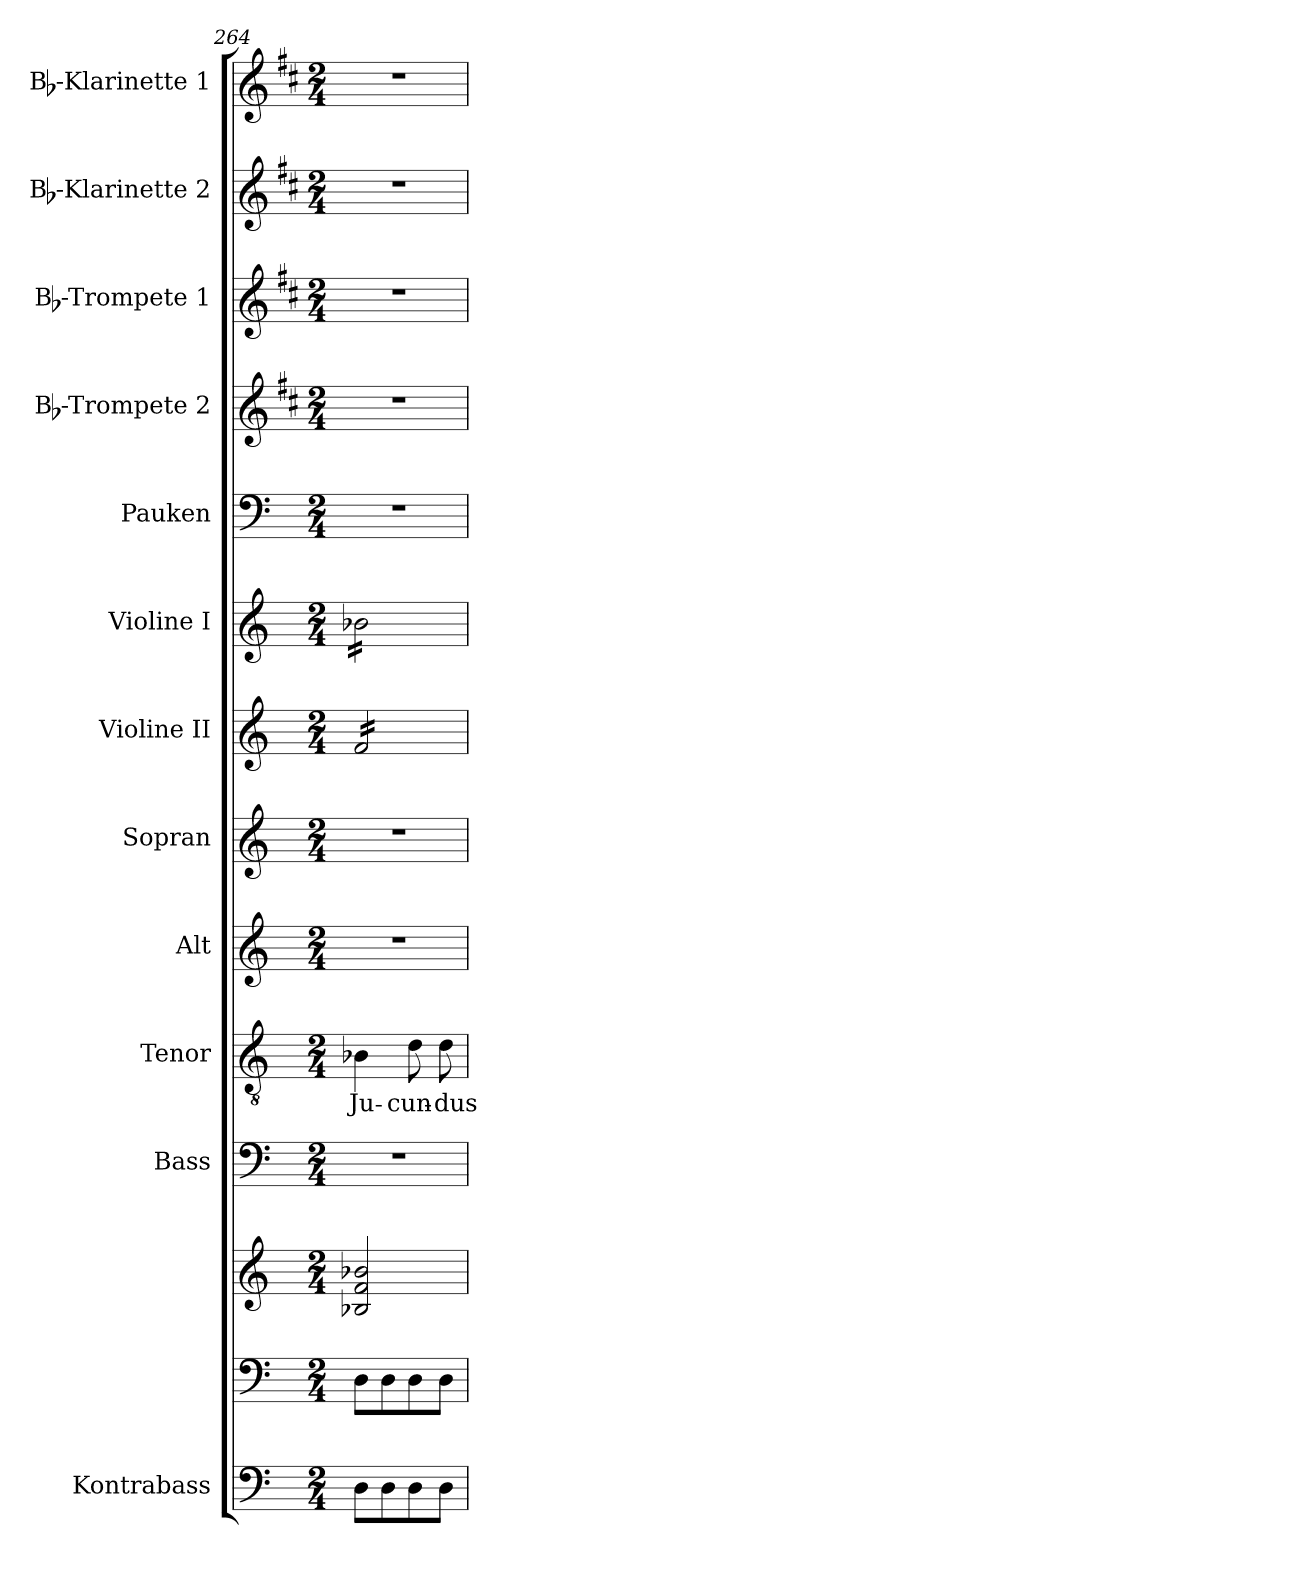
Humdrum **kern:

**kern	**kern	**kern	**kern	**kern	**text	**kern	**kern	**kern	**kern	**kern	**kern	**kern	**kern	**kern
*part13	*part12	*part12	*part11	*part10	*part10	*part9	*part8	*part7	*part6	*part5	*part4	*part3	*part2	*part1
*staff14	*staff13	*staff12	*staff11	*staff10	*staff10	*staff9	*staff8	*staff7	*staff6	*staff5	*staff4	*staff3	*staff2	*staff1
*I"Kontrabass	*	*	*I"Bass	*I"Tenor	*	*I"Alt	*I"Sopran	*I"Violine II	*I"Violine I	*I"Pauken	*I"Bb-Trompete 2	*I"Bb-Trompete 1	*I"Bb-Klarinette 2	*I"Bb-Klarinette 1
*I'Kb.	*	*	*I'B.	*I'T.	*	*I'A.	*I'S.	*I'Vl. II	*I'Vl. I	*I'Pk.	*I'Bb Trp. 2	*I'Bb Trp. 1	*I'Bb Kl. 2	*I'Bb Kl. 1
*clefF4	*clefF4	*clefG2	*clefF4	*clefGv2	*	*clefG2	*clefG2	*clefG2	*clefG2	*clefF4	*clefG2	*clefG2	*clefG2	*clefG2
*ITrd7c12	*	*	*	*	*	*	*	*	*	*	*ITrd1c2	*ITrd1c2	*ITrd1c2	*ITrd1c2
*k[]	*k[]	*k[]	*k[]	*k[]	*	*k[]	*k[]	*k[]	*k[]	*k[]	*k[]	*k[]	*k[]	*k[]
*C:	*C:	*C:	*C:	*C:	*	*C:	*C:	*C:	*C:	*C:	*C:	*C:	*C:	*C:
*M2/4	*M2/4	*M2/4	*M2/4	*M2/4	*	*M2/4	*M2/4	*M2/4	*M2/4	*M2/4	*M2/4	*M2/4	*M2/4	*M2/4
=264	=264	=264	=264	=264	=264	=264	=264	=264	=264	=264	=264	=264	=264	=264
!	!	!	!	!	!LO:LY:b	!	!	!	!	!	!	!	!	!
*	*	*	*	*	*	*	*	*tremolo	*	*	*	*	*	*
*	*	*	*	*	*	*	*	*	*tremolo	*	*	*	*	*
8DD\L	8D\L	2B-X/ 2f/ 2b-X/	2r	4B-X\	Ju-	2r	2r	16f/LL	16b-X\LL	2r	2r	2r	2r	2r
.	.	.	.	.	.	.	.	16f/	16b-X\	.	.	.	.	.
8DD\	8D\	.	.	.	.	.	.	16f/	16b-X\	.	.	.	.	.
.	.	.	.	.	.	.	.	16f/	16b-X\	.	.	.	.	.
!	!	!	!	!	!LO:LY:b	!	!	!	!	!	!	!	!	!
8DD\	8D\	.	.	8d\	-cun-	.	.	16f/	16b-X\	.	.	.	.	.
.	.	.	.	.	.	.	.	16f/	16b-X\	.	.	.	.	.
!	!	!	!	!	!LO:LY:b	!	!	!	!	!	!	!	!	!
8DD\J	8D\J	.	.	8d\	-dus	.	.	16f/	16b-X\	.	.	.	.	.
.	.	.	.	.	.	.	.	16f/JJ	16b-X\JJ	.	.	.	.	.
*	*	*	*	*	*	*	*	*	*Xtremolo	*	*	*	*	*
*	*	*	*	*	*	*	*	*Xtremolo	*	*	*	*	*	*
=	=	=	=	=	=	=	=	=	=	=	=	=	=	=
*-	*-	*-	*-	*-	*-	*-	*-	*-	*-	*-	*-	*-	*-	*-
